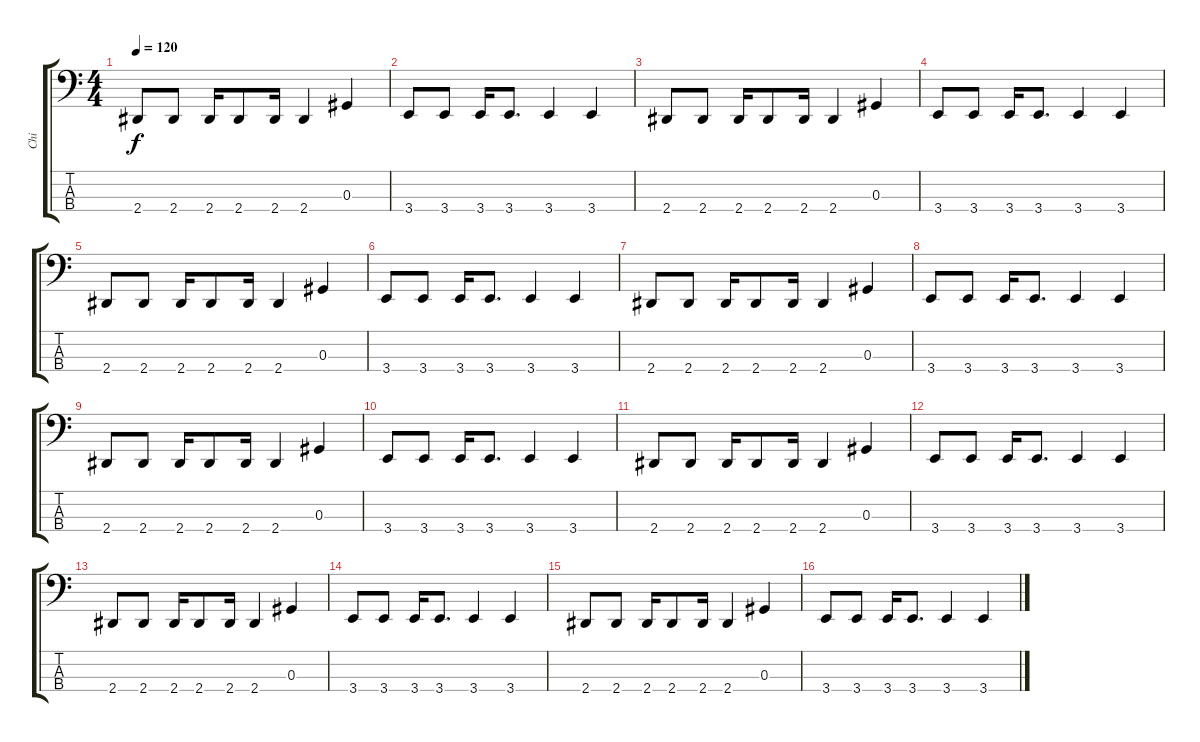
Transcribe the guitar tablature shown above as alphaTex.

\track ("Chi" "Chi") {instrument electricbassfinger}
\staff {score tabs}
\tuning (Gb2 Db2 Ab1 Db1) {hide}
\ts (4 4)
\tempo 120
\clef f4
\ks c
2.4.8{dy f} 2.4.8 2.4.16 2.4.8 2.4.16 2.4.4 0.3.4 |
3.4.8 3.4.8 3.4.16 3.4.8{d} 3.4.4 3.4.4 |
2.4.8 2.4.8 2.4.16 2.4.8 2.4.16 2.4.4 0.3.4 |
3.4.8 3.4.8 3.4.16 3.4.8{d} 3.4.4 3.4.4 |
2.4.8 2.4.8 2.4.16 2.4.8 2.4.16 2.4.4 0.3.4 |
3.4.8 3.4.8 3.4.16 3.4.8{d} 3.4.4 3.4.4 |
2.4.8 2.4.8 2.4.16 2.4.8 2.4.16 2.4.4 0.3.4 |
3.4.8 3.4.8 3.4.16 3.4.8{d} 3.4.4 3.4.4 |
2.4.8 2.4.8 2.4.16 2.4.8 2.4.16 2.4.4 0.3.4 |
3.4.8 3.4.8 3.4.16 3.4.8{d} 3.4.4 3.4.4 |
2.4.8 2.4.8 2.4.16 2.4.8 2.4.16 2.4.4 0.3.4 |
3.4.8 3.4.8 3.4.16 3.4.8{d} 3.4.4 3.4.4 |
2.4.8 2.4.8 2.4.16 2.4.8 2.4.16 2.4.4 0.3.4 |
3.4.8 3.4.8 3.4.16 3.4.8{d} 3.4.4 3.4.4 |
2.4.8 2.4.8 2.4.16 2.4.8 2.4.16 2.4.4 0.3.4 |
3.4.8 3.4.8 3.4.16 3.4.8{d} 3.4.4 3.4.4
